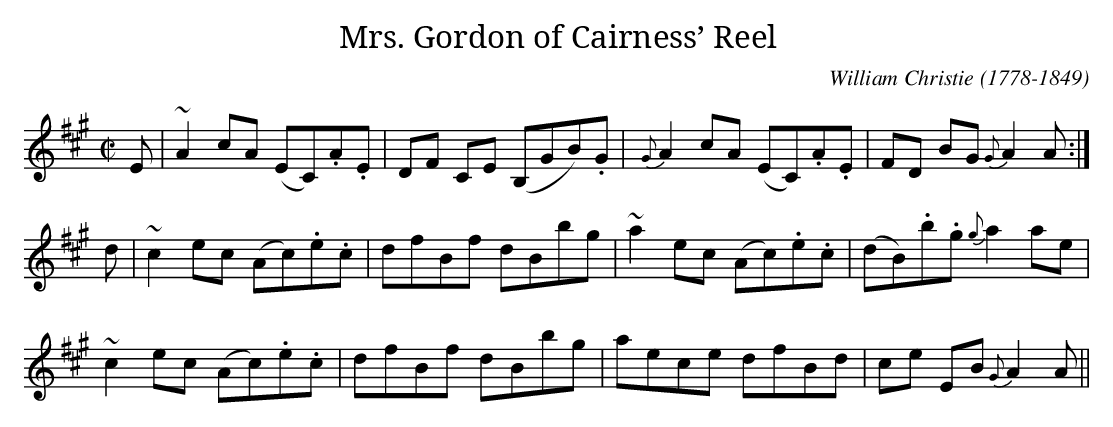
X:1
T:Mrs. Gordon of Cairness’ Reel
C:William Christie (1778-1849)
M:C|
L:1/8
K:A
E|~A2 cA (EC).A.E|DF CE (B,GB).G|{G}A2 cA (EC).A.E|FD BG {G}A2A:|
d|~c2 ec (Ac).e.c|dfBf dBbg|~a2 ec (Ac).e.c|(dB).b.g {g}a2 ae|
~c2 ec (Ac).e.c|dfBf dBbg|aece dfBd|ce EB {G}A2A||
